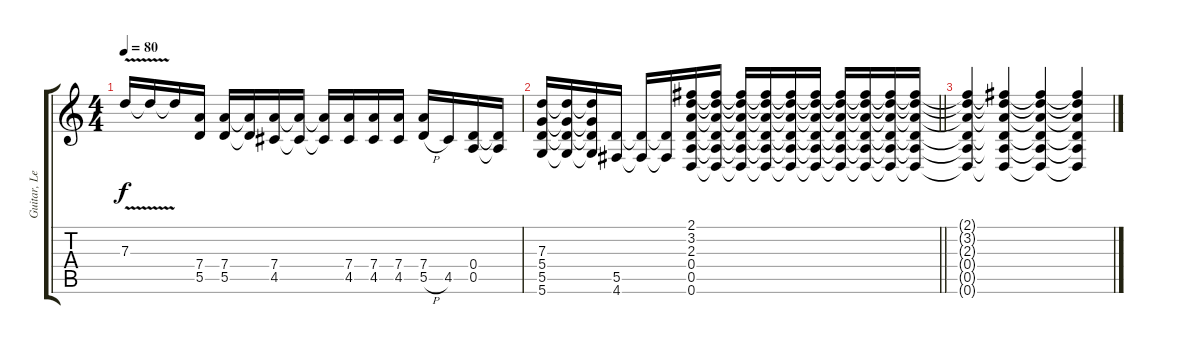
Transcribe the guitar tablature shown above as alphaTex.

\track ("Guitar, Lead" "Guitar, Le") {instrument acousticguitarsteel}
\staff {score tabs}
\tuning (E4 B3 G3 D3 A2 D2) {hide}
\ts (4 4)
\tempo 80
\clef g2
\ks c
7.3{v}.16{dy f} 7.3{t}.16 7.3{t}.16 (7.4 5.5).16 (7.4 5.5).16 (7.4{t} 5.5{t}).16 (7.4 4.5).16 (7.4{t} 4.5{t}).16 (7.4{t} 4.5{t}).16 (7.4 4.5).16 (7.4 4.5).16 (7.4 4.5).16 (7.4 5.5{h}).16 4.5.16 (0.4 0.5).16 (0.4{t} 0.5{t}).16 |
\barLineRight lightlight
(7.3 5.4 5.5 5.6).16 (7.3{t} 5.4{t} 5.5{t} 5.6{t}).16 (7.3{t} 5.4{t} 5.5{t} 5.6{t}).16 (5.5 4.6).16 (5.5{t} 4.6{t}).16 (5.5{t} 4.6{t}).16 (2.1 3.2 2.3 0.4 0.5 0.6).16 (2.1{t} 3.2{t} 2.3{t} 0.4{t} 0.5{t} 0.6{t}).16 (2.1{t} 3.2{t} 2.3{t} 0.4{t} 0.5{t} 0.6{t}).16 (2.1{t} 3.2{t} 2.3{t} 0.4{t} 0.5{t} 0.6{t}).16 (2.1{t} 3.2{t} 2.3{t} 0.4{t} 0.5{t} 0.6{t}).16 (2.1{t} 3.2{t} 2.3{t} 0.4{t} 0.5{t} 0.6{t}).16 (2.1{t} 3.2{t} 2.3{t} 0.4{t} 0.5{t} 0.6{t}).16 (2.1{t} 3.2{t} 2.3{t} 0.4{t} 0.5{t} 0.6{t}).16 (2.1{t} 3.2{t} 2.3{t} 0.4{t} 0.5{t} 0.6{t}).16 (2.1{t} 3.2{t} 2.3{t} 0.4{t} 0.5{t} 0.6{t}).16 |
(2.1{t} 3.2{t} 2.3{t} 0.4{t} 0.5{t} 0.6{t}).4 (2.1{t} 3.2{t} 2.3{t} 0.4{t} 0.5{t} 0.6{t}).4 (2.1{t} 3.2{t} 2.3{t} 0.4{t} 0.5{t} 0.6{t}).4 (2.1{t} 3.2{t} 2.3{t} 0.4{t} 0.5{t} 0.6{t}).4
